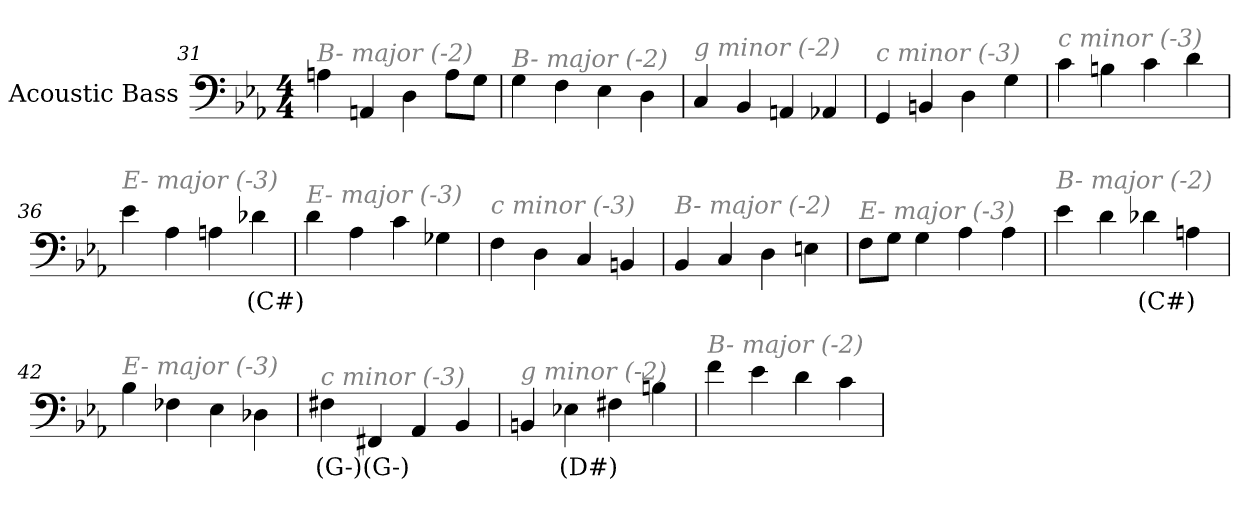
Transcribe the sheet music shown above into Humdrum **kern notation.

**kern	**text
*part1	*part1
*staff1	*staff1
*I"Acoustic Bass	*
*clefF4	*
*ITrd7c12	*
*k[b-e-a-]	*
*E-:	*
*M4/4	*
=31	=31
!LO:TX:i:color=#808080:t=B- major (-2)	!
4AAn	.
4AAAn	.
4DD	.
8AAL	.
8GGJ	.
=32	=32
!LO:TX:i:color=#808080:t=B- major (-2)	!
4GG	.
4FF	.
4EE-	.
4DD	.
=33	=33
!LO:TX:i:color=#808080:t=g minor (-2)	!
4CC	.
4BBB-	.
4AAAn	.
4AAA-X	.
=34	=34
!LO:TX:i:color=#808080:t=c minor (-3)	!
4GGG	.
4BBBn	.
4DD	.
4GG	.
=35	=35
!LO:TX:i:color=#808080:t=c minor (-3)	!
4C	.
4BBn	.
4C	.
4D	.
=36	=36
!LO:TX:i:color=#808080:t=E- major (-3)	!
4E-	.
4AA-	.
4AAn	.
4D-Xi	(C#)
=37	=37
!LO:TX:i:color=#808080:t=E- major (-3)	!
4D	.
4AA-	.
4C	.
4GG-X	.
=38	=38
!LO:TX:i:color=#808080:t=c minor (-3)	!
4FF	.
4DD	.
4CC	.
4BBBn	.
=39	=39
!LO:TX:i:color=#808080:t=B- major (-2)	!
4BBB-	.
4CC	.
4DD	.
4EEn	.
=40	=40
!LO:TX:i:color=#808080:t=E- major (-3)	!
8FFL	.
8GGJ	.
4GG	.
4AA-	.
4AA-	.
=41	=41
!LO:TX:i:color=#808080:t=B- major (-2)	!
4E-	.
4D	.
4D-Xi	(C#)
4AAn	.
=42	=42
!LO:TX:i:color=#808080:t=E- major (-3)	!
4BB-	.
4FF-X	.
4EE-	.
4DD-X	.
=43	=43
!LO:TX:i:color=#808080:t=c minor (-3)	!
4FF#Xi	(G-)
4FFF#Xi	(G-)
4AAA-	.
4BBB-	.
=44	=44
!LO:TX:i:color=#808080:t=g minor (-2)	!
4BBBn	.
4EE-Xi	(D#)
4FF#X	.
4BBn	.
=45	=45
!LO:TX:i:color=#808080:t=B- major (-2)	!
4F	.
4E-	.
4D	.
4C	.
=	=
*-	*-
